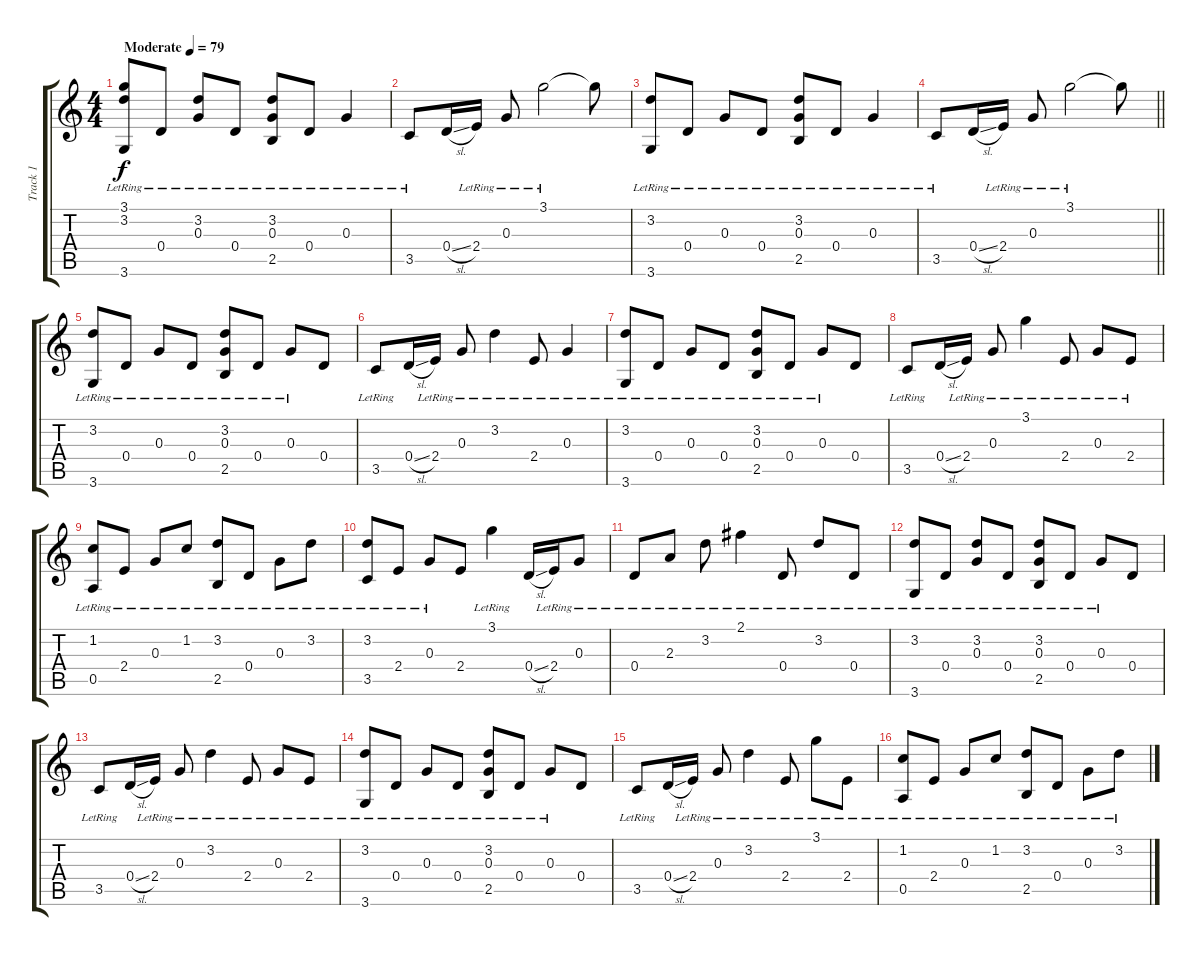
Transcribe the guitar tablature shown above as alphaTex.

\track ("Track 1" "Track 1") {instrument acousticguitarsteel}
\staff {score tabs}
\tuning (E4 B3 G3 D3 A2 E2) {hide}
\ts (4 4)
\tempo (79 "Moderate")
\clef g2
\ks c
(3.1{lr} 3.2{lr} 3.6{lr}).8{dy f instrument acousticguitarsteel} 0.4{lr}.8 (3.2{lr} 0.3{lr}).8 0.4{lr}.8 (3.2{lr} 0.3{lr} 2.5{lr}).8 0.4{lr}.8 0.3{lr}.4 |
3.5{lr}.8 0.4{sl}.16 2.4{lr}.16 0.3{lr}.8 3.1{lr}.2 3.1{t}.8 |
(3.2{lr} 3.6{lr}).8 0.4{lr}.8 0.3{lr}.8 0.4{lr}.8 (3.2{lr} 0.3{lr} 2.5{lr}).8 0.4{lr}.8 0.3{lr}.4 |
\barLineRight lightlight
3.5{lr}.8 0.4{sl}.16 2.4{lr}.16 0.3{lr}.8 3.1{lr}.2 3.1{t}.8 |
(3.2{lr} 3.6{lr}).8 0.4{lr}.8 0.3{lr}.8 0.4{lr}.8 (3.2{lr} 0.3{lr} 2.5{lr}).8 0.4{lr}.8 0.3{lr}.8 0.4.8 |
3.5{lr}.8 0.4{sl}.16 2.4{lr}.16 0.3{lr}.8 3.2{lr}.4 2.4{lr}.8 0.3{lr}.4 |
(3.2{lr} 3.6{lr}).8 0.4{lr}.8 0.3{lr}.8 0.4{lr}.8 (3.2{lr} 0.3{lr} 2.5{lr}).8 0.4{lr}.8 0.3{lr}.8 0.4.8 |
3.5{lr}.8 0.4{sl}.16 2.4{lr}.16 0.3{lr}.8 3.1{lr}.4 2.4{lr}.8 0.3{lr}.8 2.4{lr}.8 |
(1.2{lr} 0.5{lr}).8 2.4{lr}.8 0.3{lr}.8 1.2{lr}.8 (3.2{lr} 2.5{lr}).8 0.4{lr}.8 0.3{lr}.8 3.2{lr}.8 |
(3.2{lr} 3.5{lr}).8 2.4{lr}.8 0.3{lr}.8 2.4.8 3.1{lr}.4 0.4{sl}.16 2.4{lr}.16 0.3{lr}.8 |
0.4{lr}.8 2.3{lr}.8 3.2{lr}.8 2.1{lr}.4 0.4{lr}.8 3.2{lr}.8 0.4{lr}.8 |
(3.2{lr} 3.6{lr}).8 0.4{lr}.8 (3.2{lr} 0.3{lr}).8 0.4{lr}.8 (3.2{lr} 0.3{lr} 2.5{lr}).8 0.4{lr}.8 0.3{lr}.8 0.4.8 |
3.5{lr}.8 0.4{sl}.16 2.4{lr}.16 0.3{lr}.8 3.2{lr}.4 2.4{lr}.8 0.3{lr}.8 2.4{lr}.8 |
(3.2{lr} 3.6{lr}).8 0.4{lr}.8 0.3{lr}.8 0.4{lr}.8 (3.2{lr} 0.3{lr} 2.5{lr}).8 0.4{lr}.8 0.3{lr}.8 0.4.8 |
3.5{lr}.8 0.4{sl}.16 2.4{lr}.16 0.3{lr}.8 3.2{lr}.4 2.4{lr}.8 3.1{lr}.8 2.4{lr}.8 |
(1.2{lr} 0.5{lr}).8 2.4{lr}.8 0.3{lr}.8 1.2{lr}.8 (3.2{lr} 2.5{lr}).8 0.4{lr}.8 0.3{lr}.8 3.2{lr}.8
